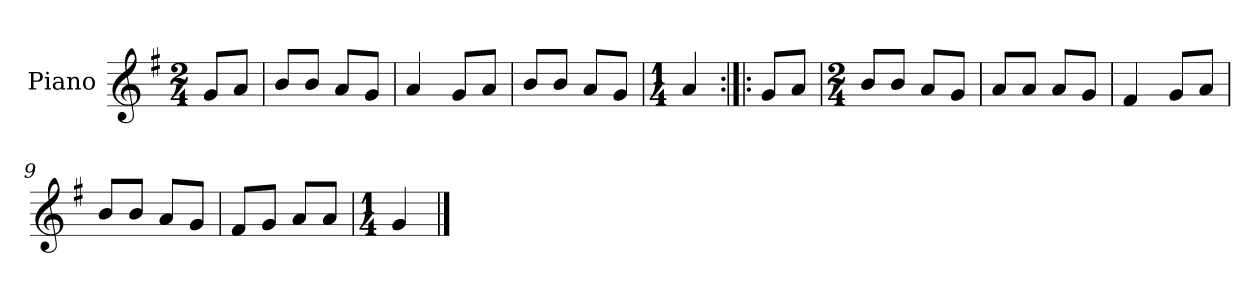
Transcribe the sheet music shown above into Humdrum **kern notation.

**kern
*part1
*staff1
*I"Piano
*I'Pno.
*clefG2
*k[f#]
*M2/4
=
8g/L
8a/J
=1
8b/L
8b/J
8a/L
8g/J
=2
4a/
8g/L
8a/J
=3
8b/L
8b/J
8a/L
8g/J
=4
*M1/4
4a/
=5:|!|:
8g/L
8a/J
=6
*M2/4
8b/L
8b/J
8a/L
8g/J
=7
8a/L
8a/J
8a/L
8g/J
=8
4f#/
8g/L
8a/J
=9
8b/L
8b/J
8a/L
8g/J
!!LO:LB:g=z
=10
8f#/L
8g/J
8a/L
8a/J
=11
*M1/4
4g/
==
*-
